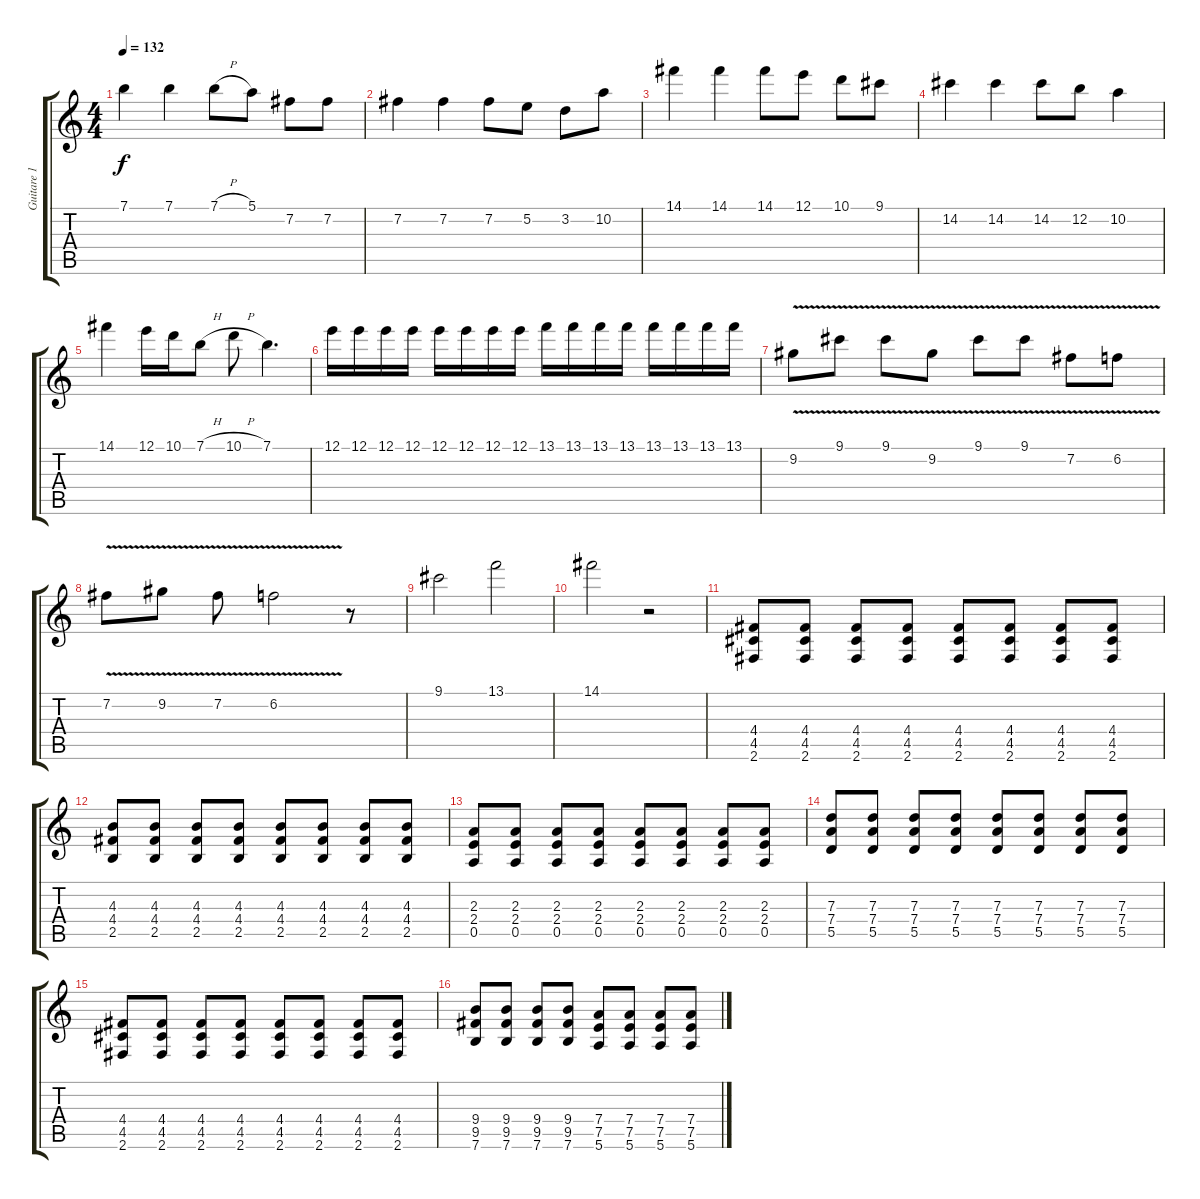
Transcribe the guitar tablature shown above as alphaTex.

\track ("Guitare 1" "Guitare 1") {instrument distortionguitar}
\staff {score tabs}
\tuning (E4 B3 G3 D3 A2 E2) {hide}
\ts (4 4)
\tempo 132
\clef g2
\ks c
7.1.4{dy f} 7.1.4 7.1{h}.8 5.1.8 7.2.8 7.2.8 |
7.2.4 7.2.4 7.2.8 5.2.8 3.2.8 10.2.8 |
14.1.4 14.1.4 14.1.8 12.1.8 10.1.8 9.1.8 |
14.2.4 14.2.4 14.2.8 12.2.8 10.2.4 |
14.1.4 12.1.16 10.1.16 7.1{h}.8 10.1{h}.8 7.1.4{d} |
12.1.16 12.1.16 12.1.16 12.1.16 12.1.16 12.1.16 12.1.16 12.1.16 13.1.16 13.1.16 13.1.16 13.1.16 13.1.16 13.1.16 13.1.16 13.1.16 |
9.2{v}.8 9.1{v}.8 9.1{v}.8 9.2{v}.8 9.1{v}.8 9.1{v}.8 7.2{v}.8 6.2{v}.8 |
7.2{v}.8 9.2{v}.8 7.2{v}.8 6.2{v}.2 r.8 |
9.1.2 13.1.2 |
14.1.2 r.2 |
(4.4 4.5 2.6).8 (4.4 4.5 2.6).8 (4.4 4.5 2.6).8 (4.4 4.5 2.6).8 (4.4 4.5 2.6).8 (4.4 4.5 2.6).8 (4.4 4.5 2.6).8 (4.4 4.5 2.6).8 |
(4.3 4.4 2.5).8 (4.3 4.4 2.5).8 (4.3 4.4 2.5).8 (4.3 4.4 2.5).8 (4.3 4.4 2.5).8 (4.3 4.4 2.5).8 (4.3 4.4 2.5).8 (4.3 4.4 2.5).8 |
(2.3 2.4 0.5).8 (2.3 2.4 0.5).8 (2.3 2.4 0.5).8 (2.3 2.4 0.5).8 (2.3 2.4 0.5).8 (2.3 2.4 0.5).8 (2.3 2.4 0.5).8 (2.3 2.4 0.5).8 |
(7.3 7.4 5.5).8 (7.3 7.4 5.5).8 (7.3 7.4 5.5).8 (7.3 7.4 5.5).8 (7.3 7.4 5.5).8 (7.3 7.4 5.5).8 (7.3 7.4 5.5).8 (7.3 7.4 5.5).8 |
(4.4 4.5 2.6).8 (4.4 4.5 2.6).8 (4.4 4.5 2.6).8 (4.4 4.5 2.6).8 (4.4 4.5 2.6).8 (4.4 4.5 2.6).8 (4.4 4.5 2.6).8 (4.4 4.5 2.6).8 |
(9.4 9.5 7.6).8 (9.4 9.5 7.6).8 (9.4 9.5 7.6).8 (9.4 9.5 7.6).8 (7.4 7.5 5.6).8 (7.4 7.5 5.6).8 (7.4 7.5 5.6).8 (7.4 7.5 5.6).8
